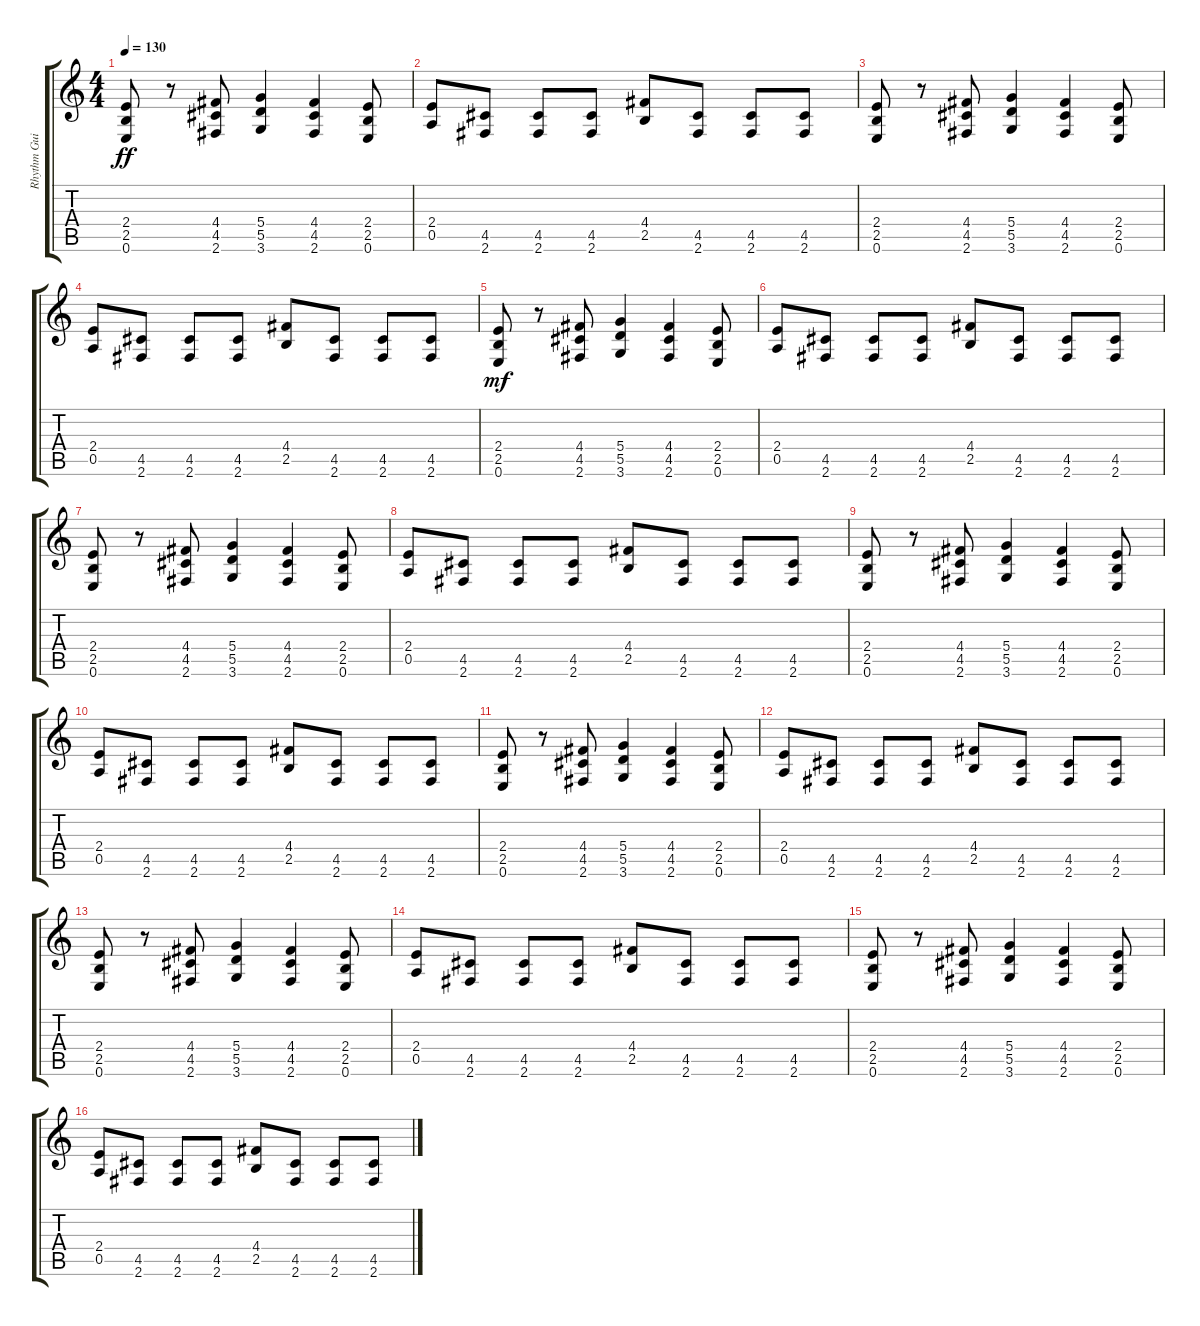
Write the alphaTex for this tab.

\track ("Rhythm Guitar" "Rhythm Gui") {instrument overdrivenguitar}
\staff {score tabs}
\tuning (E4 B3 G3 D3 A2 E2) {hide}
\ts (4 4)
\tempo 130
\clef g2
\ks c
(2.4 2.5 0.6).8{dy ff} r.8 (4.4 4.5 2.6).8 (5.4 5.5 3.6).4 (4.4 4.5 2.6).4 (2.4 2.5 0.6).8 |
(2.4 0.5).8 (4.5 2.6).8 (4.5 2.6).8 (4.5 2.6).8 (4.4 2.5).8 (4.5 2.6).8 (4.5 2.6).8 (4.5 2.6).8 |
(2.4 2.5 0.6).8 r.8 (4.4 4.5 2.6).8 (5.4 5.5 3.6).4 (4.4 4.5 2.6).4 (2.4 2.5 0.6).8 |
(2.4 0.5).8 (4.5 2.6).8 (4.5 2.6).8 (4.5 2.6).8 (4.4 2.5).8 (4.5 2.6).8 (4.5 2.6).8 (4.5 2.6).8 |
(2.4 2.5 0.6).8{dy mf} r.8 (4.4 4.5 2.6).8 (5.4 5.5 3.6).4 (4.4 4.5 2.6).4 (2.4 2.5 0.6).8 |
(2.4 0.5).8 (4.5 2.6).8 (4.5 2.6).8 (4.5 2.6).8 (4.4 2.5).8 (4.5 2.6).8 (4.5 2.6).8 (4.5 2.6).8 |
(2.4 2.5 0.6).8 r.8 (4.4 4.5 2.6).8 (5.4 5.5 3.6).4 (4.4 4.5 2.6).4 (2.4 2.5 0.6).8 |
(2.4 0.5).8 (4.5 2.6).8 (4.5 2.6).8 (4.5 2.6).8 (4.4 2.5).8 (4.5 2.6).8 (4.5 2.6).8 (4.5 2.6).8 |
(2.4 2.5 0.6).8 r.8 (4.4 4.5 2.6).8 (5.4 5.5 3.6).4 (4.4 4.5 2.6).4 (2.4 2.5 0.6).8 |
(2.4 0.5).8 (4.5 2.6).8 (4.5 2.6).8 (4.5 2.6).8 (4.4 2.5).8 (4.5 2.6).8 (4.5 2.6).8 (4.5 2.6).8 |
(2.4 2.5 0.6).8 r.8 (4.4 4.5 2.6).8 (5.4 5.5 3.6).4 (4.4 4.5 2.6).4 (2.4 2.5 0.6).8 |
(2.4 0.5).8 (4.5 2.6).8 (4.5 2.6).8 (4.5 2.6).8 (4.4 2.5).8 (4.5 2.6).8 (4.5 2.6).8 (4.5 2.6).8 |
(2.4 2.5 0.6).8 r.8 (4.4 4.5 2.6).8 (5.4 5.5 3.6).4 (4.4 4.5 2.6).4 (2.4 2.5 0.6).8 |
(2.4 0.5).8 (4.5 2.6).8 (4.5 2.6).8 (4.5 2.6).8 (4.4 2.5).8 (4.5 2.6).8 (4.5 2.6).8 (4.5 2.6).8 |
(2.4 2.5 0.6).8 r.8 (4.4 4.5 2.6).8 (5.4 5.5 3.6).4 (4.4 4.5 2.6).4 (2.4 2.5 0.6).8 |
(2.4 0.5).8 (4.5 2.6).8 (4.5 2.6).8 (4.5 2.6).8 (4.4 2.5).8 (4.5 2.6).8 (4.5 2.6).8 (4.5 2.6).8
